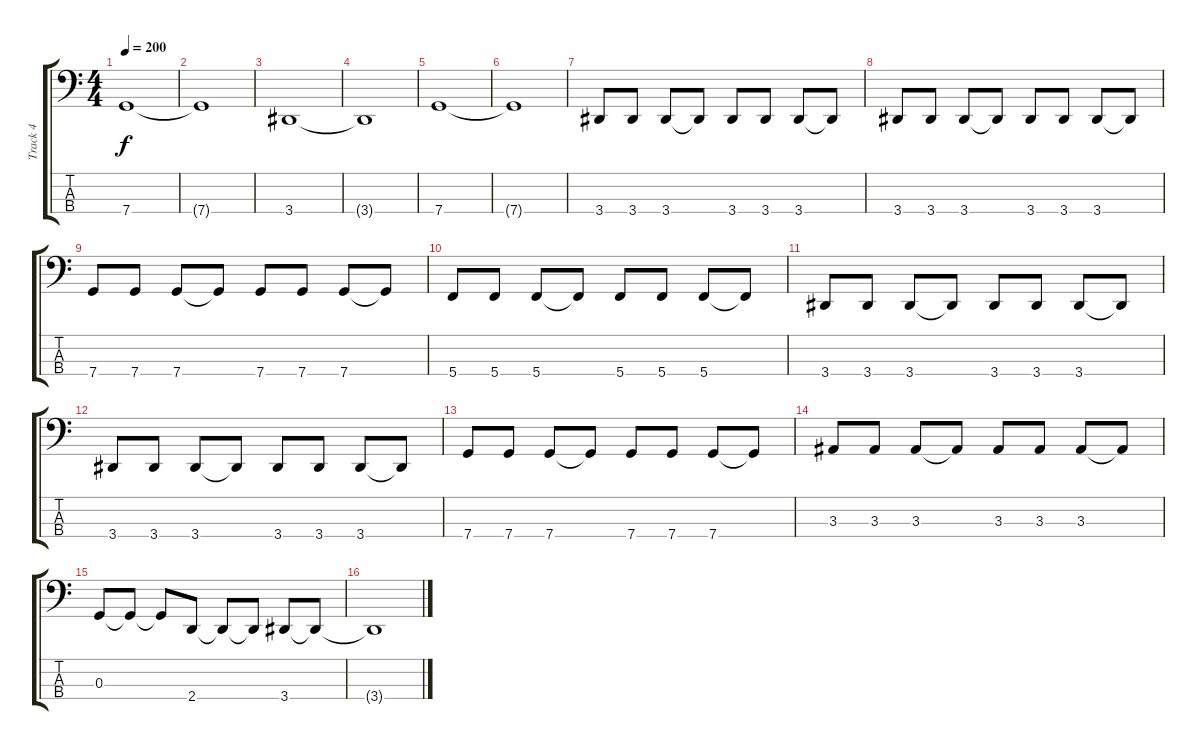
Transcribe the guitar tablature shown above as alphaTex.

\track ("Track 4" "Track 4") {instrument electricbasspick}
\staff {score tabs}
\tuning (F2 C2 G1 C1) {hide}
\ts (4 4)
\tempo 200
\clef f4
\ks c
7.4.1{dy f} |
7.4{t}.1 |
3.4.1 |
3.4{t}.1 |
7.4.1 |
7.4{t}.1 |
3.4.8 3.4.8 3.4.8 3.4{t}.8 3.4.8 3.4.8 3.4.8 3.4{t}.8 |
3.4.8 3.4.8 3.4.8 3.4{t}.8 3.4.8 3.4.8 3.4.8 3.4{t}.8 |
7.4.8 7.4.8 7.4.8 7.4{t}.8 7.4.8 7.4.8 7.4.8 7.4{t}.8 |
5.4.8 5.4.8 5.4.8 5.4{t}.8 5.4.8 5.4.8 5.4.8 5.4{t}.8 |
3.4.8 3.4.8 3.4.8 3.4{t}.8 3.4.8 3.4.8 3.4.8 3.4{t}.8 |
3.4.8 3.4.8 3.4.8 3.4{t}.8 3.4.8 3.4.8 3.4.8 3.4{t}.8 |
7.4.8 7.4.8 7.4.8 7.4{t}.8 7.4.8 7.4.8 7.4.8 7.4{t}.8 |
3.3.8 3.3.8 3.3.8 3.3{t}.8 3.3.8 3.3.8 3.3.8 3.3{t}.8 |
0.3.8 0.3{t}.8 0.3{t}.8 2.4.8 2.4{t}.8 2.4{t}.8 3.4.8 3.4{t}.8 |
3.4{t}.1
